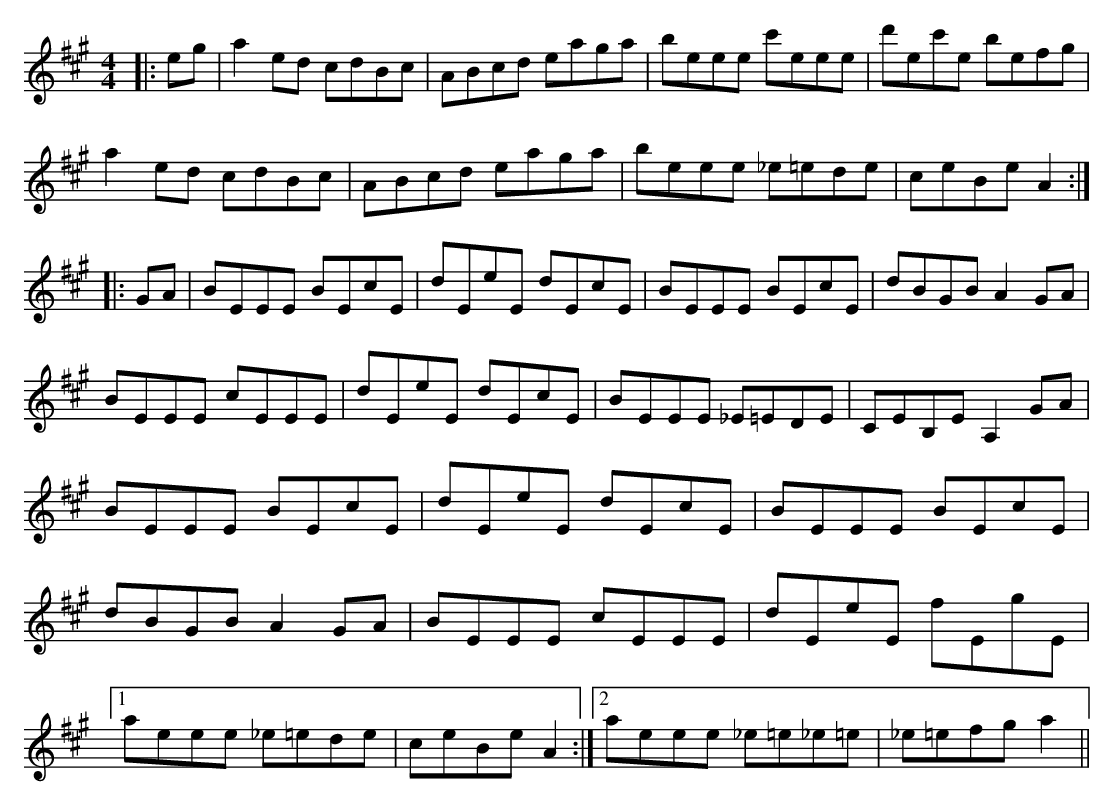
X:1
M:4/4
K:A
|:eg|a2 ed cdBc|ABcd eaga|beee c'eee|d'ec'e befg|
a2 ed cdBc|ABcd eaga|beee _e=ede|ceBe A2:|
|:GA|BEEE BEcE|dEeE dEcE|BEEE BEcE|dBGB A2 GA|
BEEE cEEE|dEeE dEcE|BEEE _E=EDE|CEB,E A,2 GA|
BEEE BEcE|dEeE dEcE|BEEE BEcE|
dBGB A2 GA|BEEE cEEE|dEeE fEgE|
[1 aeee _e=ede|ceBe A2:|2 aeee _e=e_e=e|_e=efg a2||
